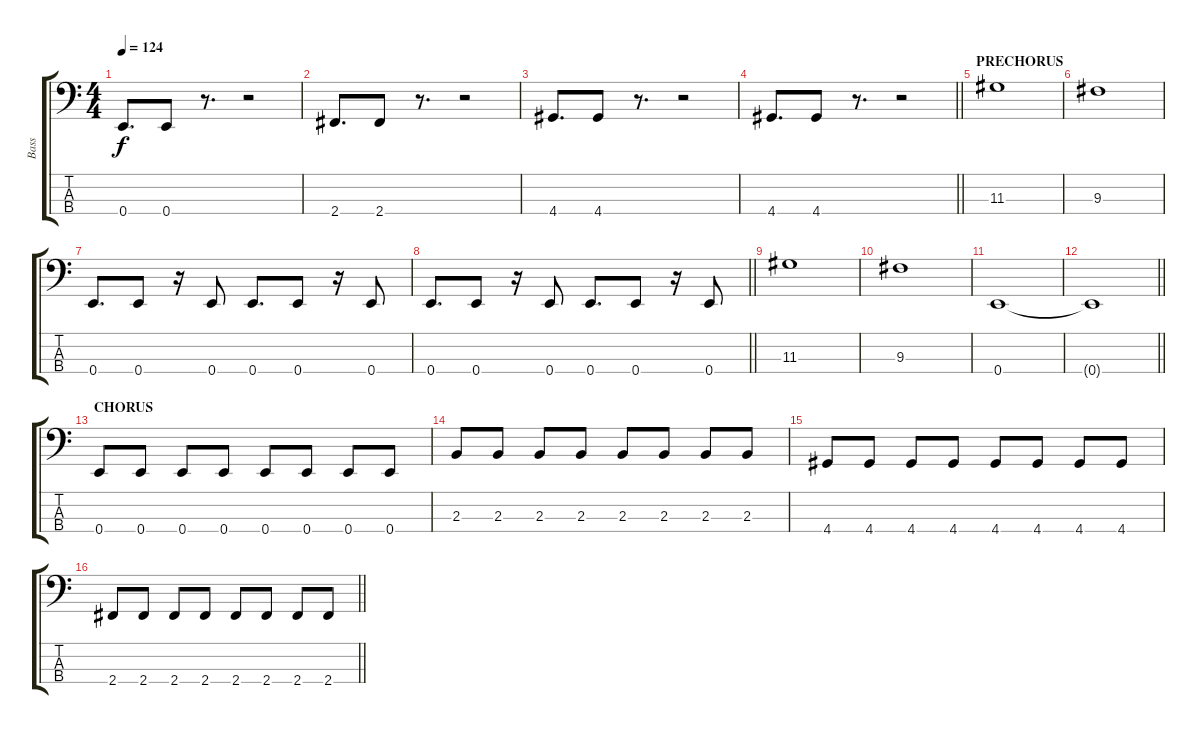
\track ("Bass" "Bass") {instrument electricbassfinger}
\staff {score tabs}
\tuning (G2 D2 A1 E1) {hide}
\ts (4 4)
\section ("" "")
\tempo 124
\clef f4
\ks c
0.4.8{d dy f} 0.4.8 r.8{d} r.2 |
2.4.8{d} 2.4.8 r.8{d} r.2 |
4.4.8{d} 4.4.8 r.8{d} r.2 |
\barLineRight lightlight
4.4.8{d} 4.4.8 r.8{d} r.2 |
\section ("" "PRECHORUS")
11.3.1 |
9.3.1 |
0.4.8{d} 0.4.8 r.16 0.4.8 0.4.8{d} 0.4.8 r.16 0.4.8 |
\barLineRight lightlight
0.4.8{d} 0.4.8 r.16 0.4.8 0.4.8{d} 0.4.8 r.16 0.4.8 |
\section ("" "")
11.3.1 |
9.3.1 |
0.4.1 |
\barLineRight lightlight
0.4{t}.1 |
\section ("" "CHORUS")
0.4.8 0.4.8 0.4.8 0.4.8 0.4.8 0.4.8 0.4.8 0.4.8 |
2.3.8 2.3.8 2.3.8 2.3.8 2.3.8 2.3.8 2.3.8 2.3.8 |
4.4.8 4.4.8 4.4.8 4.4.8 4.4.8 4.4.8 4.4.8 4.4.8 |
\barLineRight lightlight
2.4.8 2.4.8 2.4.8 2.4.8 2.4.8 2.4.8 2.4.8 2.4.8
